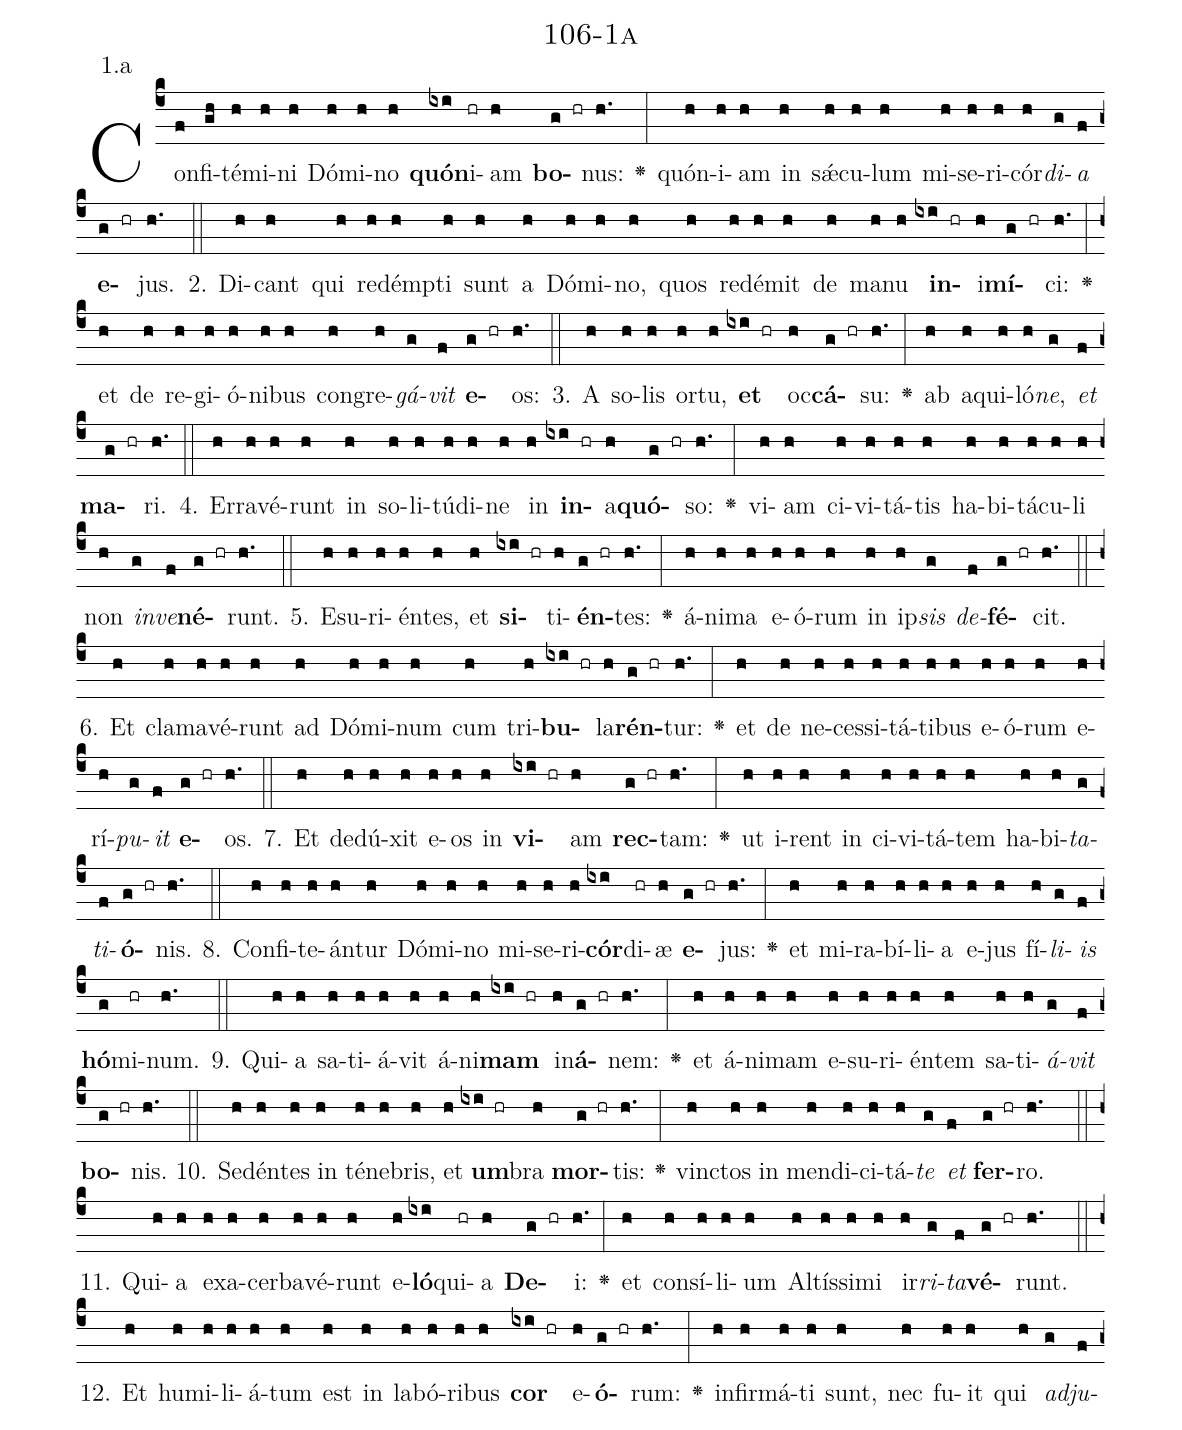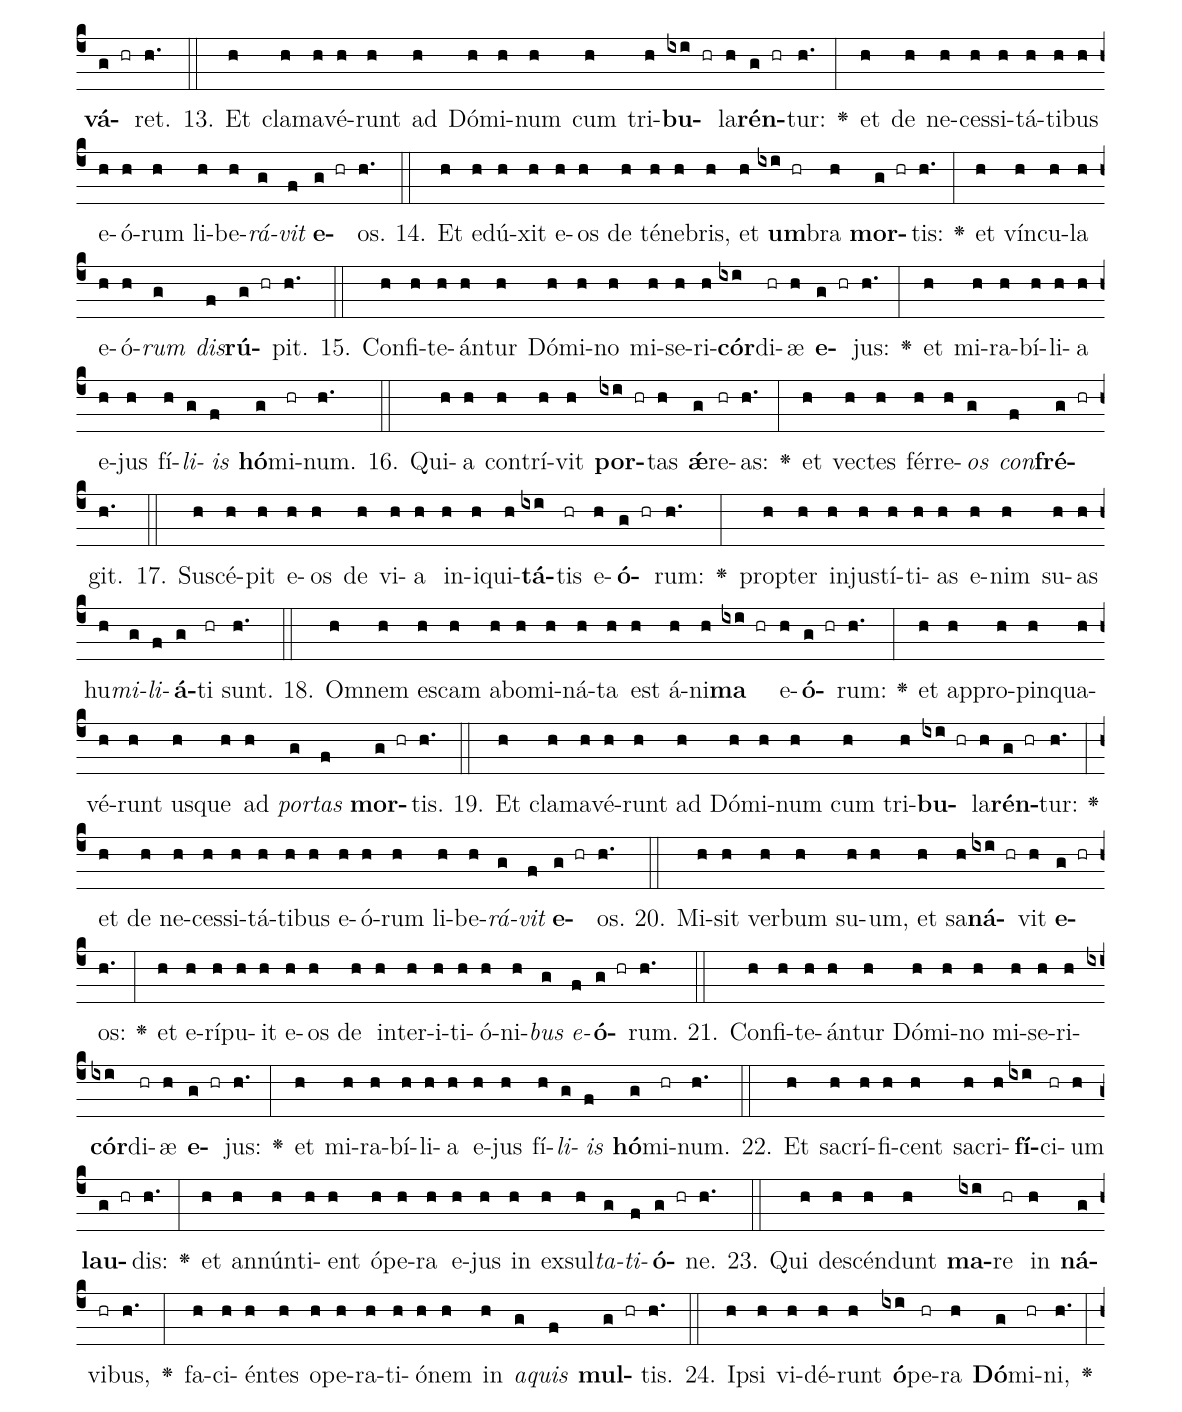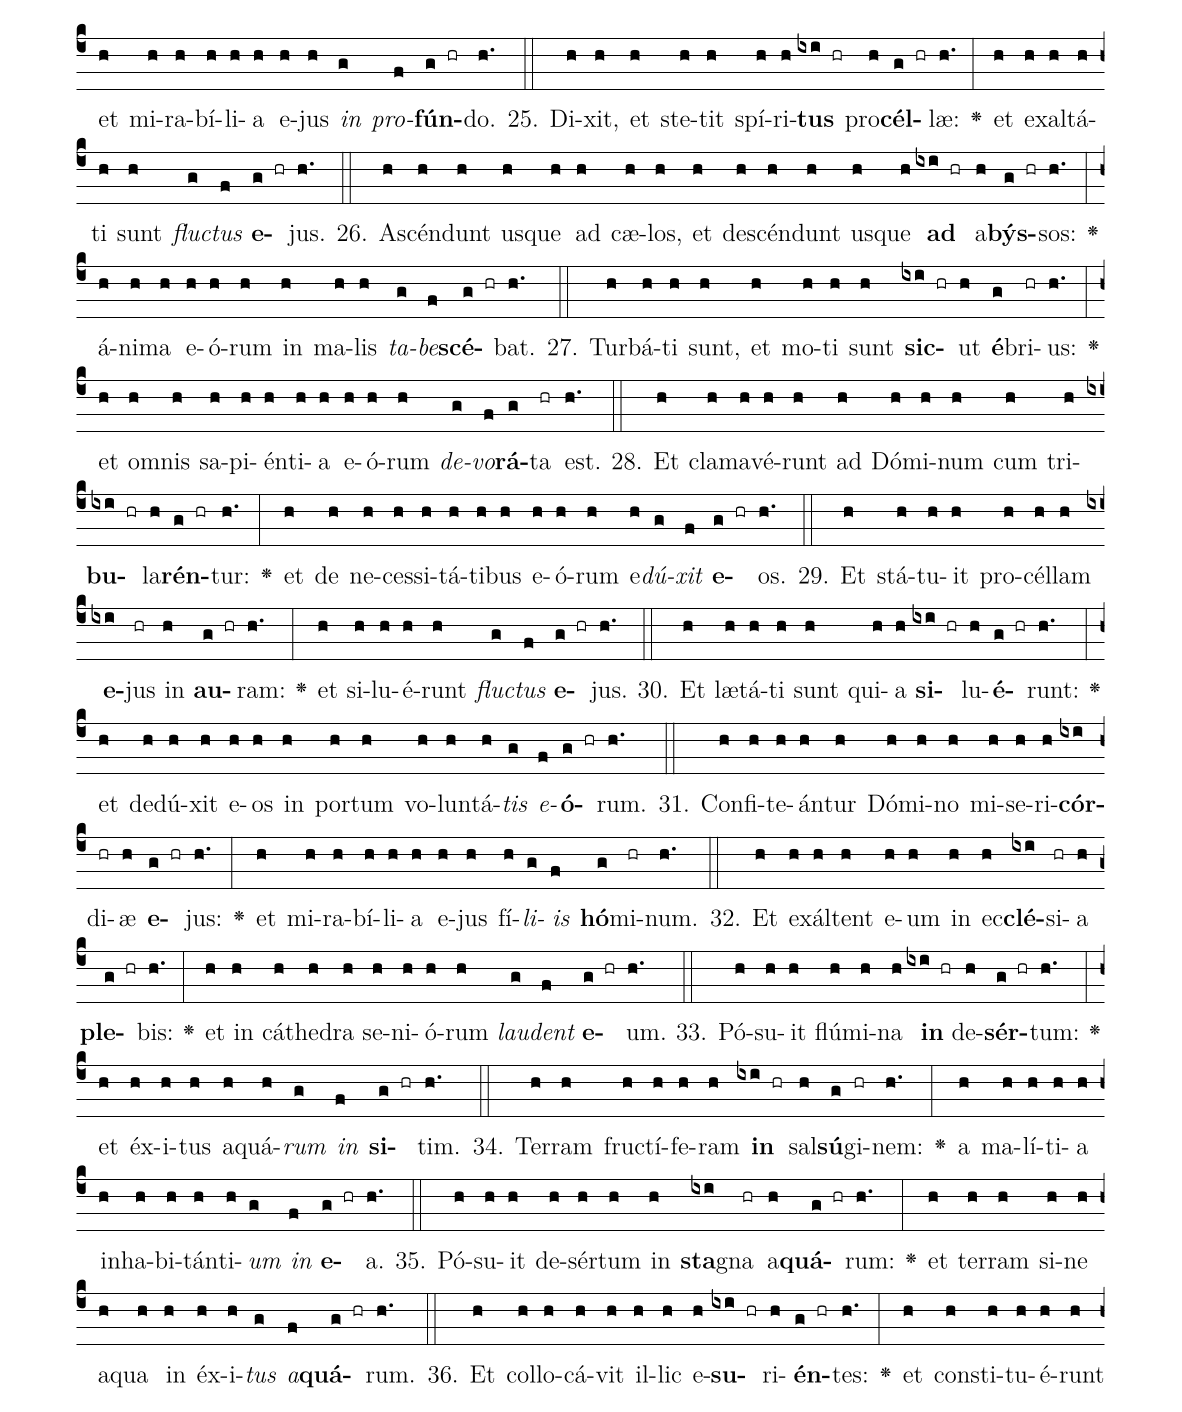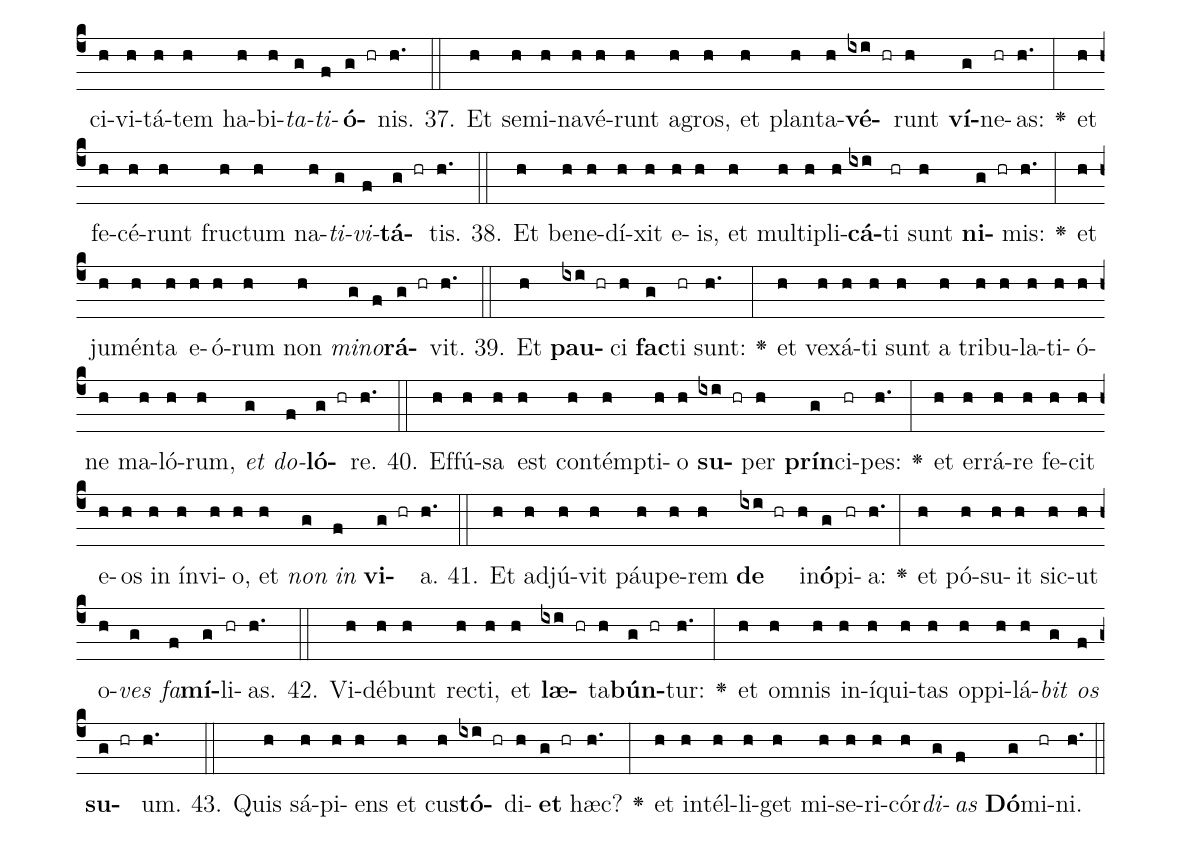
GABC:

name: 106-1a;
annotation: 1.a;
%%
(c4)Con(f)fi(gh)té(h)mi(h)ni(h) Dó(h)mi(h)no(h) <b>quón</b>(ixi)i(hr)am(h) <b>bo</b>(g hr)nus:(h.) <v>\greheightstar</v>(:) quón(h)i(h)am(h) in(h) sǽ(h)cu(h)lum(h) mi(h)se(h)ri(h)cór(h)<i>di</i>(g)<i>a</i>(f) <b>e</b>(g hr)jus.(h.) (::)
2. Di(h)cant(h) qui(h) red(h)émp(h)ti(h) sunt(h) a(h) Dó(h)mi(h)no,(h) quos(h) red(h)é(h)mit(h) de(h) ma(h)nu(h) <b>in</b>(ixi hr)i(h)<b>mí</b>(g hr)ci:(h.) <v>\greheightstar</v>(:) et(h) de(h) re(h)gi(h)ó(h)ni(h)bus(h) con(h)gre(h)<i>gá</i>(g)<i>vit</i>(f) <b>e</b>(g hr)os:(h.) (::)
3. A(h) so(h)lis(h) or(h)tu,(h) <b>et</b>(ixi hr) oc(h)<b>cá</b>(g hr)su:(h.) <v>\greheightstar</v>(:) ab(h) a(h)qui(h)ló(h)<i>ne</i>,(g) <i>et</i>(f) <b>ma</b>(g hr)ri.(h.) (::)
4. Er(h)ra(h)vé(h)runt(h) in(h) so(h)li(h)tú(h)di(h)ne(h) in(h) <b>in</b>(ixi hr)a(h)<b>quó</b>(g hr)so:(h.) <v>\greheightstar</v>(:) vi(h)am(h) ci(h)vi(h)tá(h)tis(h) ha(h)bi(h)tá(h)cu(h)li(h) non(h) <i>in</i>(g)<i>ve</i>(f)<b>né</b>(g hr)runt.(h.) (::)
5. E(h)su(h)ri(h)én(h)tes,(h) et(h) <b>si</b>(ixi hr)ti(h)<b>én</b>(g hr)tes:(h.) <v>\greheightstar</v>(:) á(h)ni(h)ma(h) e(h)ó(h)rum(h) in(h) ip(h)<i>sis</i>(g) <i>de</i>(f)<b>fé</b>(g hr)cit.(h.) (::)
6. Et(h) cla(h)ma(h)vé(h)runt(h) ad(h) Dó(h)mi(h)num(h) cum(h) tri(h)<b>bu</b>(ixi hr)la(h)<b>rén</b>(g hr)tur:(h.) <v>\greheightstar</v>(:) et(h) de(h) ne(h)ces(h)si(h)tá(h)ti(h)bus(h) e(h)ó(h)rum(h) e(h)rí(h)<i>pu</i>(g)<i>it</i>(f) <b>e</b>(g hr)os.(h.) (::)
7. Et(h) de(h)dú(h)xit(h) e(h)os(h) in(h) <b>vi</b>(ixi hr)am(h) <b>rec</b>(g hr)tam:(h.) <v>\greheightstar</v>(:) ut(h) i(h)rent(h) in(h) ci(h)vi(h)tá(h)tem(h) ha(h)bi(h)<i>ta</i>(g)<i>ti</i>(f)<b>ó</b>(g hr)nis.(h.) (::)
8. Con(h)fi(h)te(h)án(h)tur(h) Dó(h)mi(h)no(h) mi(h)se(h)ri(h)<b>cór</b>(ixi)di(hr)æ(h) <b>e</b>(g hr)jus:(h.) <v>\greheightstar</v>(:) et(h) mi(h)ra(h)bí(h)li(h)a(h) e(h)jus(h) fí(h)<i>li</i>(g)<i>is</i>(f) <b>hó</b>(g)mi(hr)num.(h.) (::)
9. Qui(h)a(h) sa(h)ti(h)á(h)vit(h) á(h)ni(h)<b>mam</b>(ixi hr) in(h)<b>á</b>(g hr)nem:(h.) <v>\greheightstar</v>(:) et(h) á(h)ni(h)mam(h) e(h)su(h)ri(h)én(h)tem(h) sa(h)ti(h)<i>á</i>(g)<i>vit</i>(f) <b>bo</b>(g hr)nis.(h.) (::)
10. Se(h)dén(h)tes(h) in(h) té(h)ne(h)bris,(h) et(h) <b>um</b>(ixi hr)bra(h) <b>mor</b>(g hr)tis:(h.) <v>\greheightstar</v>(:) vinc(h)tos(h) in(h) men(h)di(h)ci(h)tá(h)<i>te</i>(g) <i>et</i>(f) <b>fer</b>(g hr)ro.(h.) (::)
11. Qui(h)a(h) ex(h)a(h)cer(h)ba(h)vé(h)runt(h) e(h)<b>ló</b>(ixi)qui(hr)a(h) <b>De</b>(g hr)i:(h.) <v>\greheightstar</v>(:) et(h) con(h)sí(h)li(h)um(h) Al(h)tís(h)si(h)mi(h) ir(h)<i>ri</i>(g)<i>ta</i>(f)<b>vé</b>(g hr)runt.(h.) (::)
12. Et(h) hu(h)mi(h)li(h)á(h)tum(h) est(h) in(h) la(h)bó(h)ri(h)bus(h) <b>cor</b>(ixi hr) e(h)<b>ó</b>(g hr)rum:(h.) <v>\greheightstar</v>(:) in(h)fir(h)má(h)ti(h) sunt,(h) nec(h) fu(h)it(h) qui(h) <i>ad</i>(g)<i>ju</i>(f)<b>vá</b>(g hr)ret.(h.) (::)
13. Et(h) cla(h)ma(h)vé(h)runt(h) ad(h) Dó(h)mi(h)num(h) cum(h) tri(h)<b>bu</b>(ixi hr)la(h)<b>rén</b>(g hr)tur:(h.) <v>\greheightstar</v>(:) et(h) de(h) ne(h)ces(h)si(h)tá(h)ti(h)bus(h) e(h)ó(h)rum(h) li(h)be(h)<i>rá</i>(g)<i>vit</i>(f) <b>e</b>(g hr)os.(h.) (::)
14. Et(h) e(h)dú(h)xit(h) e(h)os(h) de(h) té(h)ne(h)bris,(h) et(h) <b>um</b>(ixi hr)bra(h) <b>mor</b>(g hr)tis:(h.) <v>\greheightstar</v>(:) et(h) vín(h)cu(h)la(h) e(h)ó(h)<i>rum</i>(g) <i>dis</i>(f)<b>rú</b>(g hr)pit.(h.) (::)
15. Con(h)fi(h)te(h)án(h)tur(h) Dó(h)mi(h)no(h) mi(h)se(h)ri(h)<b>cór</b>(ixi)di(hr)æ(h) <b>e</b>(g hr)jus:(h.) <v>\greheightstar</v>(:) et(h) mi(h)ra(h)bí(h)li(h)a(h) e(h)jus(h) fí(h)<i>li</i>(g)<i>is</i>(f) <b>hó</b>(g)mi(hr)num.(h.) (::)
16. Qui(h)a(h) con(h)trí(h)vit(h) <b>por</b>(ixi hr)tas(h) <b>ǽ</b>(g)re(hr)as:(h.) <v>\greheightstar</v>(:) et(h) vec(h)tes(h) fér(h)re(h)<i>os</i>(g) <i>con</i>(f)<b>fré</b>(g hr)git.(h.) (::)
17. Su(h)scé(h)pit(h) e(h)os(h) de(h) vi(h)a(h) in(h)i(h)qui(h)<b>tá</b>(ixi)tis(hr) e(h)<b>ó</b>(g hr)rum:(h.) <v>\greheightstar</v>(:) prop(h)ter(h) in(h)jus(h)tí(h)ti(h)as(h) e(h)nim(h) su(h)as(h) hu(h)<i>mi</i>(g)<i>li</i>(f)<b>á</b>(g)ti(hr) sunt.(h.) (::)
18. Om(h)nem(h) es(h)cam(h) ab(h)o(h)mi(h)ná(h)ta(h) est(h) á(h)ni(h)<b>ma</b>(ixi hr) e(h)<b>ó</b>(g hr)rum:(h.) <v>\greheightstar</v>(:) et(h) ap(h)pro(h)pin(h)qua(h)vé(h)runt(h) us(h)que(h) ad(h) <i>por</i>(g)<i>tas</i>(f) <b>mor</b>(g hr)tis.(h.) (::)
19. Et(h) cla(h)ma(h)vé(h)runt(h) ad(h) Dó(h)mi(h)num(h) cum(h) tri(h)<b>bu</b>(ixi hr)la(h)<b>rén</b>(g hr)tur:(h.) <v>\greheightstar</v>(:) et(h) de(h) ne(h)ces(h)si(h)tá(h)ti(h)bus(h) e(h)ó(h)rum(h) li(h)be(h)<i>rá</i>(g)<i>vit</i>(f) <b>e</b>(g hr)os.(h.) (::)
20. Mi(h)sit(h) ver(h)bum(h) su(h)um,(h) et(h) sa(h)<b>ná</b>(ixi hr)vit(h) <b>e</b>(g hr)os:(h.) <v>\greheightstar</v>(:) et(h) e(h)rí(h)pu(h)it(h) e(h)os(h) de(h) in(h)ter(h)i(h)ti(h)ó(h)ni(h)<i>bus</i>(g) <i>e</i>(f)<b>ó</b>(g hr)rum.(h.) (::)
21. Con(h)fi(h)te(h)án(h)tur(h) Dó(h)mi(h)no(h) mi(h)se(h)ri(h)<b>cór</b>(ixi)di(hr)æ(h) <b>e</b>(g hr)jus:(h.) <v>\greheightstar</v>(:) et(h) mi(h)ra(h)bí(h)li(h)a(h) e(h)jus(h) fí(h)<i>li</i>(g)<i>is</i>(f) <b>hó</b>(g)mi(hr)num.(h.) (::)
22. Et(h) sa(h)crí(h)fi(h)cent(h) sa(h)cri(h)<b>fí</b>(ixi)ci(hr)um(h) <b>lau</b>(g hr)dis:(h.) <v>\greheightstar</v>(:) et(h) an(h)nún(h)ti(h)ent(h) ó(h)pe(h)ra(h) e(h)jus(h) in(h) ex(h)sul(h)<i>ta</i>(g)<i>ti</i>(f)<b>ó</b>(g hr)ne.(h.) (::)
23. Qui(h) de(h)scén(h)dunt(h) <b>ma</b>(ixi)re(hr) in(h) <b>ná</b>(g)vi(hr)bus,(h.) <v>\greheightstar</v>(:) fa(h)ci(h)én(h)tes(h) o(h)pe(h)ra(h)ti(h)ó(h)nem(h) in(h) <i>a</i>(g)<i>quis</i>(f) <b>mul</b>(g hr)tis.(h.) (::)
24. Ip(h)si(h) vi(h)dé(h)runt(h) <b>ó</b>(ixi)pe(hr)ra(h) <b>Dó</b>(g)mi(hr)ni,(h.) <v>\greheightstar</v>(:) et(h) mi(h)ra(h)bí(h)li(h)a(h) e(h)jus(h) <i>in</i>(g) <i>pro</i>(f)<b>fún</b>(g hr)do.(h.) (::)
25. Di(h)xit,(h) et(h) ste(h)tit(h) spí(h)ri(h)<b>tus</b>(ixi hr) pro(h)<b>cél</b>(g hr)læ:(h.) <v>\greheightstar</v>(:) et(h) ex(h)al(h)tá(h)ti(h) sunt(h) <i>fluc</i>(g)<i>tus</i>(f) <b>e</b>(g hr)jus.(h.) (::)
26. A(h)scén(h)dunt(h) us(h)que(h) ad(h) cæ(h)los,(h) et(h) de(h)scén(h)dunt(h) us(h)que(h) <b>ad</b>(ixi hr) a(h)<b>býs</b>(g hr)sos:(h.) <v>\greheightstar</v>(:) á(h)ni(h)ma(h) e(h)ó(h)rum(h) in(h) ma(h)lis(h) <i>ta</i>(g)<i>be</i>(f)<b>scé</b>(g hr)bat.(h.) (::)
27. Tur(h)bá(h)ti(h) sunt,(h) et(h) mo(h)ti(h) sunt(h) <b>sic</b>(ixi hr)ut(h) <b>é</b>(g)bri(hr)us:(h.) <v>\greheightstar</v>(:) et(h) om(h)nis(h) sa(h)pi(h)én(h)ti(h)a(h) e(h)ó(h)rum(h) <i>de</i>(g)<i>vo</i>(f)<b>rá</b>(g)ta(hr) est.(h.) (::)
28. Et(h) cla(h)ma(h)vé(h)runt(h) ad(h) Dó(h)mi(h)num(h) cum(h) tri(h)<b>bu</b>(ixi hr)la(h)<b>rén</b>(g hr)tur:(h.) <v>\greheightstar</v>(:) et(h) de(h) ne(h)ces(h)si(h)tá(h)ti(h)bus(h) e(h)ó(h)rum(h) e(h)<i>dú</i>(g)<i>xit</i>(f) <b>e</b>(g hr)os.(h.) (::)
29. Et(h) stá(h)tu(h)it(h) pro(h)cél(h)lam(h) <b>e</b>(ixi)jus(hr) in(h) <b>au</b>(g hr)ram:(h.) <v>\greheightstar</v>(:) et(h) si(h)lu(h)é(h)runt(h) <i>fluc</i>(g)<i>tus</i>(f) <b>e</b>(g hr)jus.(h.) (::)
30. Et(h) læ(h)tá(h)ti(h) sunt(h) qui(h)a(h) <b>si</b>(ixi hr)lu(h)<b>é</b>(g hr)runt:(h.) <v>\greheightstar</v>(:) et(h) de(h)dú(h)xit(h) e(h)os(h) in(h) por(h)tum(h) vo(h)lun(h)tá(h)<i>tis</i>(g) <i>e</i>(f)<b>ó</b>(g hr)rum.(h.) (::)
31. Con(h)fi(h)te(h)án(h)tur(h) Dó(h)mi(h)no(h) mi(h)se(h)ri(h)<b>cór</b>(ixi)di(hr)æ(h) <b>e</b>(g hr)jus:(h.) <v>\greheightstar</v>(:) et(h) mi(h)ra(h)bí(h)li(h)a(h) e(h)jus(h) fí(h)<i>li</i>(g)<i>is</i>(f) <b>hó</b>(g)mi(hr)num.(h.) (::)
32. Et(h) ex(h)ál(h)tent(h) e(h)um(h) in(h) ec(h)<b>clé</b>(ixi)si(hr)a(h) <b>ple</b>(g hr)bis:(h.) <v>\greheightstar</v>(:) et(h) in(h) cá(h)the(h)dra(h) se(h)ni(h)ó(h)rum(h) <i>lau</i>(g)<i>dent</i>(f) <b>e</b>(g hr)um.(h.) (::)
33. Pó(h)su(h)it(h) flú(h)mi(h)na(h) <b>in</b>(ixi hr) de(h)<b>sér</b>(g hr)tum:(h.) <v>\greheightstar</v>(:) et(h) éx(h)i(h)tus(h) a(h)quá(h)<i>rum</i>(g) <i>in</i>(f) <b>si</b>(g hr)tim.(h.) (::)
34. Ter(h)ram(h) fruc(h)tí(h)fe(h)ram(h) <b>in</b>(ixi hr) sal(h)<b>sú</b>(g)gi(hr)nem:(h.) <v>\greheightstar</v>(:) a(h) ma(h)lí(h)ti(h)a(h) in(h)ha(h)bi(h)tán(h)ti(h)<i>um</i>(g) <i>in</i>(f) <b>e</b>(g hr)a.(h.) (::)
35. Pó(h)su(h)it(h) de(h)sér(h)tum(h) in(h) <b>sta</b>(ixi)gna(hr) a(h)<b>quá</b>(g hr)rum:(h.) <v>\greheightstar</v>(:) et(h) ter(h)ram(h) si(h)ne(h) a(h)qua(h) in(h) éx(h)i(h)<i>tus</i>(g) <i>a</i>(f)<b>quá</b>(g hr)rum.(h.) (::)
36. Et(h) col(h)lo(h)cá(h)vit(h) il(h)lic(h) e(h)<b>su</b>(ixi hr)ri(h)<b>én</b>(g hr)tes:(h.) <v>\greheightstar</v>(:) et(h) con(h)sti(h)tu(h)é(h)runt(h) ci(h)vi(h)tá(h)tem(h) ha(h)bi(h)<i>ta</i>(g)<i>ti</i>(f)<b>ó</b>(g hr)nis.(h.) (::)
37. Et(h) se(h)mi(h)na(h)vé(h)runt(h) a(h)gros,(h) et(h) plan(h)ta(h)<b>vé</b>(ixi hr)runt(h) <b>ví</b>(g)ne(hr)as:(h.) <v>\greheightstar</v>(:) et(h) fe(h)cé(h)runt(h) fruc(h)tum(h) na(h)<i>ti</i>(g)<i>vi</i>(f)<b>tá</b>(g hr)tis.(h.) (::)
38. Et(h) be(h)ne(h)dí(h)xit(h) e(h)is,(h) et(h) mul(h)ti(h)pli(h)<b>cá</b>(ixi)ti(hr) sunt(h) <b>ni</b>(g hr)mis:(h.) <v>\greheightstar</v>(:) et(h) ju(h)mén(h)ta(h) e(h)ó(h)rum(h) non(h) <i>mi</i>(g)<i>no</i>(f)<b>rá</b>(g hr)vit.(h.) (::)
39. Et(h) <b>pau</b>(ixi hr)ci(h) <b>fac</b>(g)ti(hr) sunt:(h.) <v>\greheightstar</v>(:) et(h) ve(h)xá(h)ti(h) sunt(h) a(h) tri(h)bu(h)la(h)ti(h)ó(h)ne(h) ma(h)ló(h)rum,(h) <i>et</i>(g) <i>do</i>(f)<b>ló</b>(g hr)re.(h.) (::)
40. Ef(h)fú(h)sa(h) est(h) con(h)témp(h)ti(h)o(h) <b>su</b>(ixi hr)per(h) <b>prín</b>(g)ci(hr)pes:(h.) <v>\greheightstar</v>(:) et(h) er(h)rá(h)re(h) fe(h)cit(h) e(h)os(h) in(h) ín(h)vi(h)o,(h) et(h) <i>non</i>(g) <i>in</i>(f) <b>vi</b>(g hr)a.(h.) (::)
41. Et(h) ad(h)jú(h)vit(h) páu(h)pe(h)rem(h) <b>de</b>(ixi hr) in(h)<b>ó</b>(g)pi(hr)a:(h.) <v>\greheightstar</v>(:) et(h) pó(h)su(h)it(h) sic(h)ut(h) o(h)<i>ves</i>(g) <i>fa</i>(f)<b>mí</b>(g)li(hr)as.(h.) (::)
42. Vi(h)dé(h)bunt(h) rec(h)ti,(h) et(h) <b>læ</b>(ixi hr)ta(h)<b>bún</b>(g hr)tur:(h.) <v>\greheightstar</v>(:) et(h) om(h)nis(h) in(h)í(h)qui(h)tas(h) op(h)pi(h)lá(h)<i>bit</i>(g) <i>os</i>(f) <b>su</b>(g hr)um.(h.) (::)
43. Quis(h) sá(h)pi(h)ens(h) et(h) cus(h)<b>tó</b>(ixi hr)di(h)<b>et</b>(g hr) hæc?(h.) <v>\greheightstar</v>(:) et(h) in(h)tél(h)li(h)get(h) mi(h)se(h)ri(h)cór(h)<i>di</i>(g)<i>as</i>(f) <b>Dó</b>(g)mi(hr)ni.(h.) (::)
